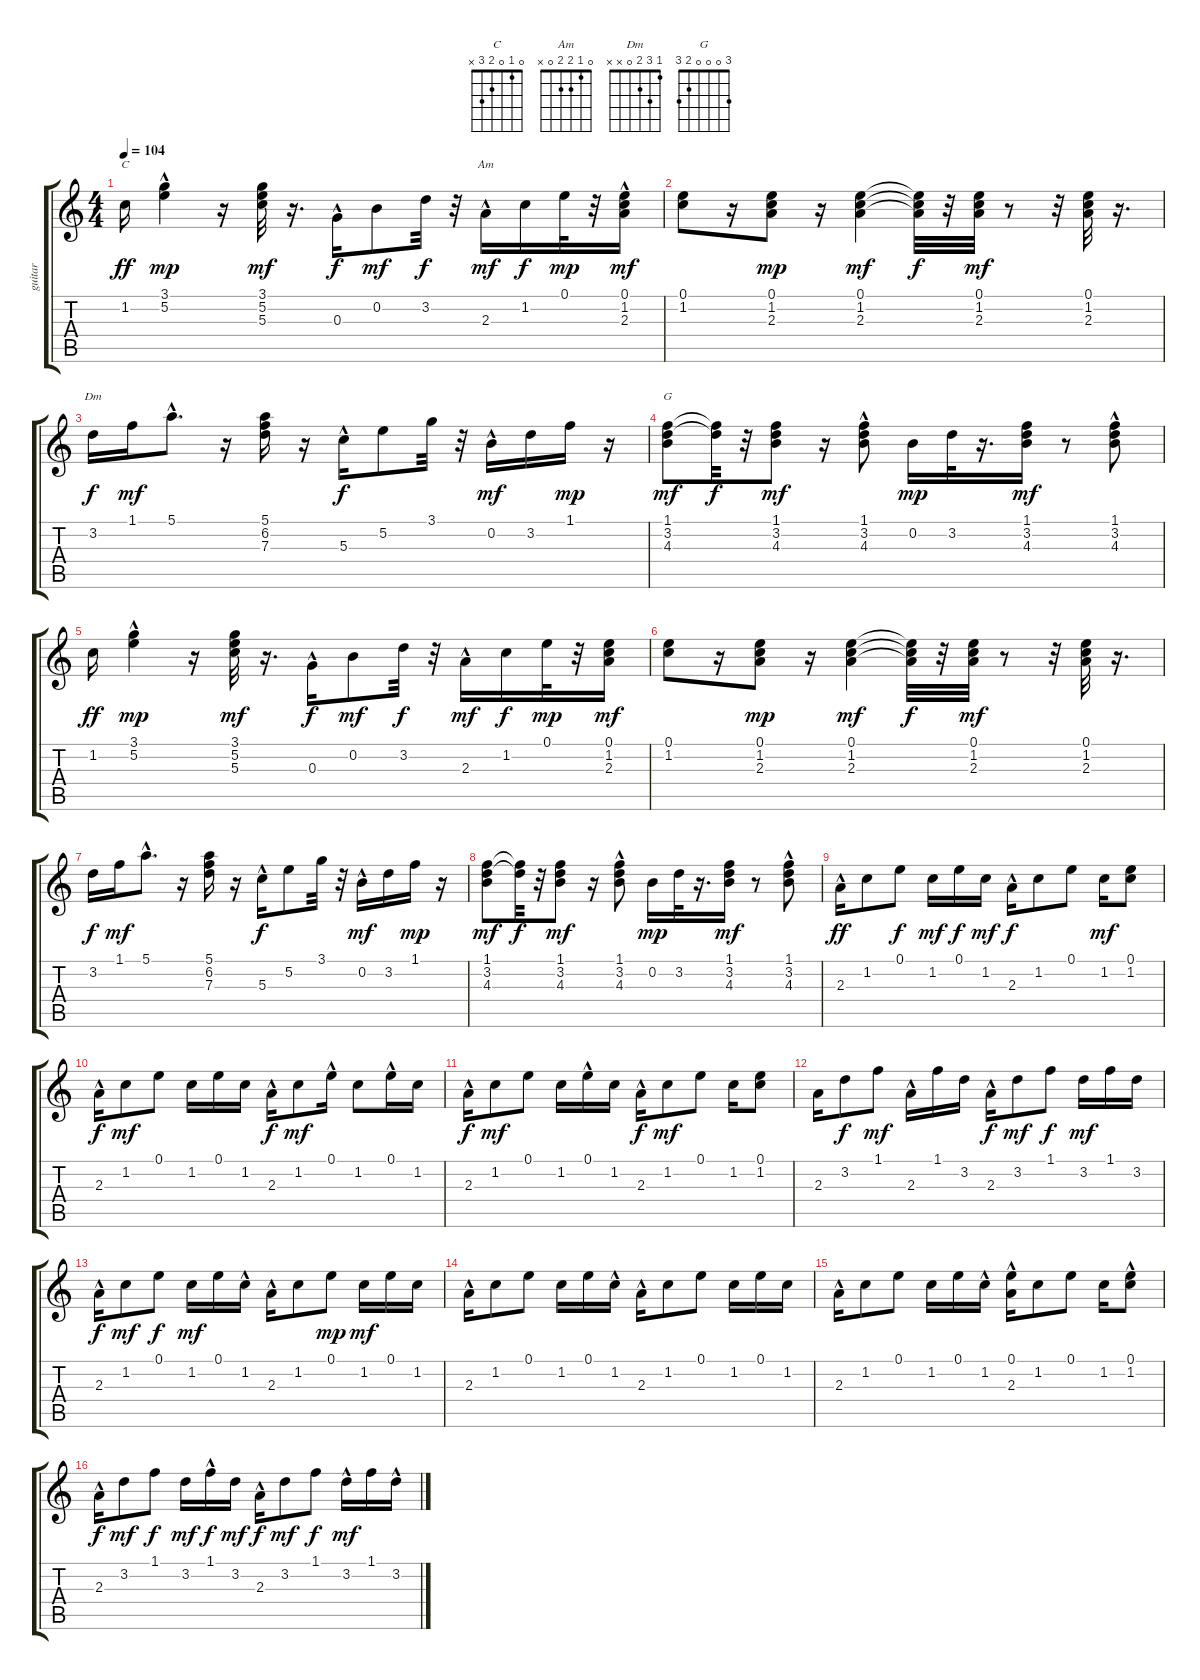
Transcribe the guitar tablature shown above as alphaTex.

\track ("guitar" "guitar") {instrument acousticguitarsteel}
\staff {score tabs}
\tuning (E4 B3 G3 D3 A2 E2) {hide}
\chord ("C" 0 1 0 2 3 x)
\chord ("Am" 0 1 2 2 0 x)
\chord ("Dm" 1 3 2 0 x x)
\chord ("G" 3 0 0 0 2 3)
\ts (4 4)
\tempo 104
\clef g2
\ks c
1.2.16{ch "C" dy ff instrument acousticguitarsteel} (3.1{hac} 5.2).4{dy mp} r.16 (3.1 5.2 5.3).32{dy mf} r.16{d} 0.3{hac}.16{dy f} 0.2.8{dy mf} 3.2.32{dy f} r.32 2.3{hac}.16{ch "Am" dy mf} 1.2.16{dy f} 0.1.32{dy mp} r.32 (0.1 1.2 2.3{hac}).16{dy mf} |
(0.1 1.2).8 r.16 (0.1 1.2 2.3).8{dy mp} r.16 (0.1 1.2 2.3).4{dy mf} (0.1{t} 1.2{t} 2.3{t}).32{dy f} r.32 (0.1 1.2 2.3).32{dy mf} r.8 r.32 (0.1 1.2 2.3).32 r.16{d} |
3.2.16{ch "Dm" dy f} 1.1.16{dy mf} 5.1{hac}.8{d} r.16 (5.1 6.2 7.3).16 r.16 5.3{hac}.16{dy f} 5.2.8 3.1.32 r.32 0.2{hac}.16{dy mf} 3.2.16 1.1.16{dy mp} r.16 |
(1.1 3.2 4.3).8{ch "G" dy mf} (1.1{t} 3.2{t}).32{dy f} r.32 (1.1 3.2 4.3).8{dy mf} r.16 (1.1 3.2 4.3{hac}).8 0.2.16{dy mp} 3.2.32 r.16{d} (1.1 3.2 4.3).16{dy mf} r.8 (1.1{hac} 3.2 4.3{hac}).8 |
1.2.16{dy ff} (3.1{hac} 5.2).4{dy mp} r.16 (3.1 5.2 5.3).32{dy mf} r.16{d} 0.3{hac}.16{dy f} 0.2.8{dy mf} 3.2.32{dy f} r.32 2.3{hac}.16{dy mf} 1.2.16{dy f} 0.1.32{dy mp} r.32 (0.1 1.2 2.3).16{dy mf} |
(0.1 1.2).8 r.16 (0.1 1.2 2.3).8{dy mp} r.16 (0.1 1.2 2.3).4{dy mf} (0.1{t} 1.2{t} 2.3{t}).32{dy f} r.32 (0.1 1.2 2.3).32{dy mf} r.8 r.32 (0.1 1.2 2.3).32 r.16{d} |
3.2.16{dy f} 1.1.16{dy mf} 5.1{hac}.8{d} r.16 (5.1 6.2 7.3).16 r.16 5.3{hac}.16{dy f} 5.2.8 3.1.32 r.32 0.2{hac}.16{dy mf} 3.2.16 1.1.16{dy mp} r.16 |
(1.1 3.2 4.3).8{dy mf} (1.1{t} 3.2{t}).32{dy f} r.32 (1.1 3.2 4.3).8{dy mf} r.16 (1.1 3.2 4.3{hac}).8 0.2.16{dy mp} 3.2.32 r.16{d} (1.1 3.2 4.3).16{dy mf} r.8 (1.1{hac} 3.2 4.3{hac}).8 |
2.3{hac}.16{dy ff} 1.2.8 0.1.8{dy f} 1.2.16{dy mf} 0.1.16{dy f} 1.2.16{dy mf} 2.3{hac}.16{dy f} 1.2.8 0.1.8 1.2.16{dy mf} (0.1 1.2).8 |
2.3{hac}.16{dy f} 1.2.8{dy mf} 0.1.8 1.2.16 0.1.16 1.2.16 2.3{hac}.16{dy f} 1.2.8{dy mf} 0.1{hac}.16 1.2.8 0.1{hac}.16 1.2.16 |
2.3{hac}.16{dy f} 1.2.8{dy mf} 0.1.8 1.2.16 0.1{hac}.16 1.2.16 2.3{hac}.16{dy f} 1.2.8{dy mf} 0.1.8 1.2.16 (0.1 1.2).8 |
2.3.16 3.2.8{dy f} 1.1.8{dy mf} 2.3{hac}.16 1.1.16 3.2.16 2.3{hac}.16{dy f} 3.2.8{dy mf} 1.1.8{dy f} 3.2.16{dy mf} 1.1.16 3.2.16 |
2.3{hac}.16{dy f} 1.2.8{dy mf} 0.1.8{dy f} 1.2.16{dy mf} 0.1.16 1.2{hac}.16 2.3{hac}.16 1.2.8 0.1.8{dy mp} 1.2.16{dy mf} 0.1.16 1.2.16 |
2.3{hac}.16 1.2.8 0.1.8 1.2.16 0.1.16 1.2{hac}.16 2.3{hac}.16 1.2.8 0.1.8 1.2.16 0.1.16 1.2.16 |
2.3{hac}.16 1.2.8 0.1.8 1.2.16 0.1.16 1.2{hac}.16 (0.1 2.3{hac}).16 1.2.8 0.1.8 1.2.16 (0.1 1.2{hac}).8 |
2.3{hac}.16{dy f} 3.2.8{dy mf} 1.1.8{dy f} 3.2.16{dy mf} 1.1{hac}.16{dy f} 3.2.16{dy mf} 2.3{hac}.16{dy f} 3.2.8{dy mf} 1.1.8{dy f} 3.2{hac}.16{dy mf} 1.1.16 3.2{hac}.16
